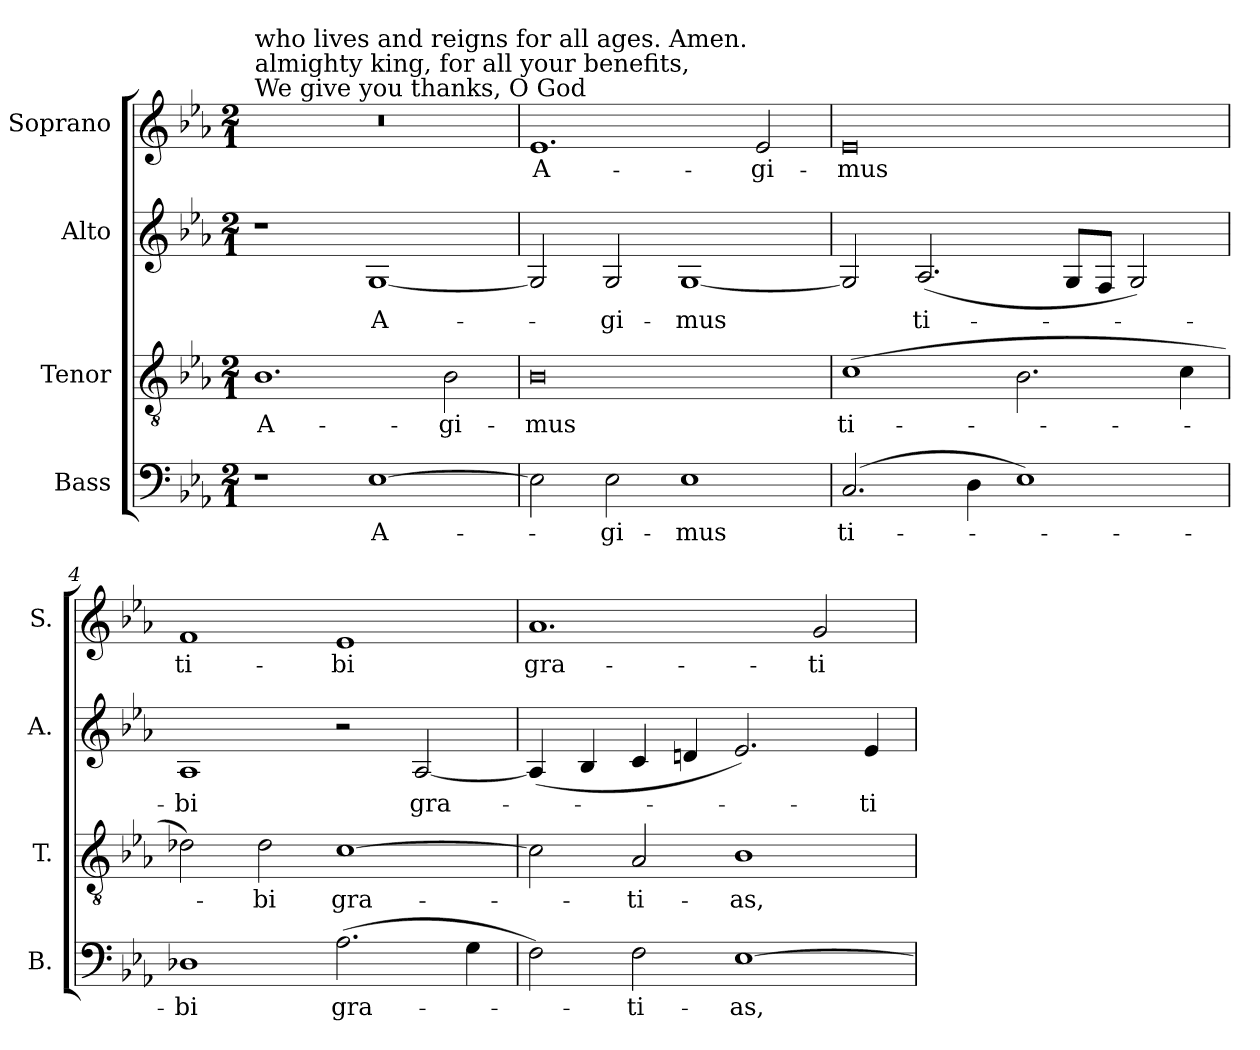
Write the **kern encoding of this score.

**kern	**text	**kern	**text	**kern	**text	**kern	**text
*part4	*part4	*part3	*part3	*part2	*part2	*part1	*part1
*staff4	*staff4	*staff3	*staff3	*staff2	*staff2	*staff1	*staff1
*I"Bass	*	*I"Tenor	*	*I"Alto	*	*I"Soprano	*
*I'B.	*	*I'T.	*	*I'A.	*	*I'S.	*
!!LO:PB:g=z
*clefF4	*	*clefGv2	*	*clefG2	*	*clefG2	*
*	*	*ITrd7c12	*	*	*	*	*
*k[b-e-a-]	*	*k[b-e-a-]	*	*k[b-e-a-]	*	*k[b-e-a-]	*
*E-:	*	*E-:	*	*E-:	*	*E-:	*
*M2/1	*	*M2/1	*	*M2/1	*	*M2/1	*
*MM184	*	*MM184	*	*MM184	*	*MM184	*
=1	=1	=1	=1	=1	=1	=1	=1
!	!	!	!	!	!	!LO:TX:a:t=We give you thanks, O God	!
!	!	!	!	!	!	!LO:TX:t=almighty king, for all your benefits,	!
!	!	!	!	!	!	!LO:TX:t=who lives and reigns for all ages. Amen.	!
!	!	!	!LO:LY:b:color=#000000	!	!	!LO:N:vis=1	!
1r	.	1.BB-i	A-	1r	.	0r	.
!	!LO:LY:b:color=#000000	!	!	!	!	!	!
!	!	!	!	!	!LO:LY:b:color=#000000	!	!
[>1E-i	A-	.	.	[<1Gi	A-	.	.
!	!	!	!LO:LY:b:color=#000000	!	!	!	!
.	.	2BB-i\	-gi-	.	.	.	.
=2	=2	=2	=2	=2	=2	=2	=2
!	!	!	!LO:LY:b:color=#000000	!	!	!	!
!	!	!	!	!	!	!	!LO:LY:b:color=#000000
2E-i\]	.	0BB-i	-mus	2Gi/]	.	1.e-i	A-
!	!LO:LY:b:color=#000000	!	!	!	!	!	!
!	!	!	!	!	!LO:LY:b:color=#000000	!	!
2E-i\	-gi-	.	.	2Gi/	-gi-	.	.
!	!LO:LY:b:color=#000000	!	!	!	!	!	!
!	!	!	!	!	!LO:LY:b:color=#000000	!	!
1E-i	-mus	.	.	[<1Gi	-mus	.	.
!	!	!	!	!	!	!	!LO:LY:b:color=#000000
.	.	.	.	.	.	2e-i/	-gi-
=3	=3	=3	=3	=3	=3	=3	=3
!	!LO:LY:b:color=#000000	!	!	!	!	!	!
!	!	!	!LO:LY:b:color=#000000	!	!	!	!
!	!	!	!	!	!	!	!LO:LY:b:color=#000000
(2.Ci/	ti-	(1Ci	ti-	2Gi/]	.	0e-i	-mus
!	!	!	!	!	!LO:LY:b:color=#000000	!	!
.	.	.	.	(2.A-i/	ti-	.	.
4Di\	.	.	.	.	.	.	.
1E-i)	.	2.BB-i\	.	.	.	.	.
.	.	.	.	8Gi/L	.	.	.
.	.	.	.	8Fi/J	.	.	.
.	.	.	.	2Gi/)	.	.	.
.	.	4Ci\	.	.	.	.	.
=4	=4	=4	=4	=4	=4	=4	=4
!	!LO:LY:b:color=#000000	!	!	!	!	!	!
!	!	!	!	!	!LO:LY:b:color=#000000	!	!
!	!	!	!	!	!	!	!LO:LY:b:color=#000000
1D-Xi	-bi	2D-Xi\)	.	1A-i	-bi	1fi	ti-
!	!	!	!LO:LY:b:color=#000000	!	!	!	!
.	.	2D-i\	-bi	.	.	.	.
!	!LO:LY:b:color=#000000	!	!	!	!	!	!
!	!	!	!LO:LY:b:color=#000000	!	!	!	!
!	!	!	!	!	!	!	!LO:LY:b:color=#000000
(2.A-i\	gra-	[>1Ci	gra-	2r	.	1e-i	-bi
!	!	!	!	!	!LO:LY:b:color=#000000	!	!
.	.	.	.	[<2A-i/	gra-	.	.
4Gi\	.	.	.	.	.	.	.
=5	=5	=5	=5	=5	=5	=5	=5
!	!	!	!	!	!	!	!LO:LY:b:color=#000000
2Fi\)	.	2Ci\]	.	(4A-i/]	.	1.a-i	gra-
.	.	.	.	4B-i/	.	.	.
!	!LO:LY:b:color=#000000	!	!	!	!	!	!
!	!	!	!LO:LY:b:color=#000000	!	!	!	!
2Fi\	-ti-	2AA-i/	-ti-	4ci/	.	.	.
.	.	.	.	4dni/	.	.	.
!	!LO:LY:b:color=#000000	!	!	!	!	!	!
!	!	!	!LO:LY:b:color=#000000	!	!	!	!
[>1E-i	-as,	1BB-i	-as,	2.e-i/)	.	.	.
!	!	!	!	!	!	!	!LO:LY:b:color=#000000
.	.	.	.	.	.	2gi/	-ti-
!	!	!	!	!	!LO:LY:b:color=#000000	!	!
.	.	.	.	4e-i/	-ti-	.	.
=	=	=	=	=	=	=	=
*-	*-	*-	*-	*-	*-	*-	*-
